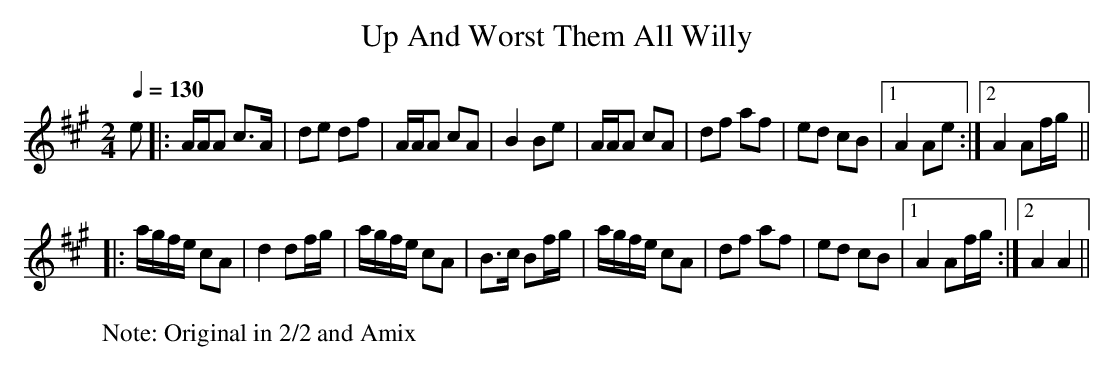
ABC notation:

X:1
T:Up And Worst Them All Willy
M:2/4
L:1/8
Q:1/4=130
K:A
e |: A/A/A c>A | de df | A/A/A cA | B2 Be | A/A/A cA | df af | ed cB |1 A2 Ae :|2 A2 Af/g/ ||
|: a/g/f/e/ cA | d2 df/g/ | a/g/f/e/ cA | B>c Bf/g/ | a/g/f/e/ cA | df af | ed cB |1 A2 Af/g/ :|2 A2 A2 ||
W:Note: Original in 2/2 and Amix
